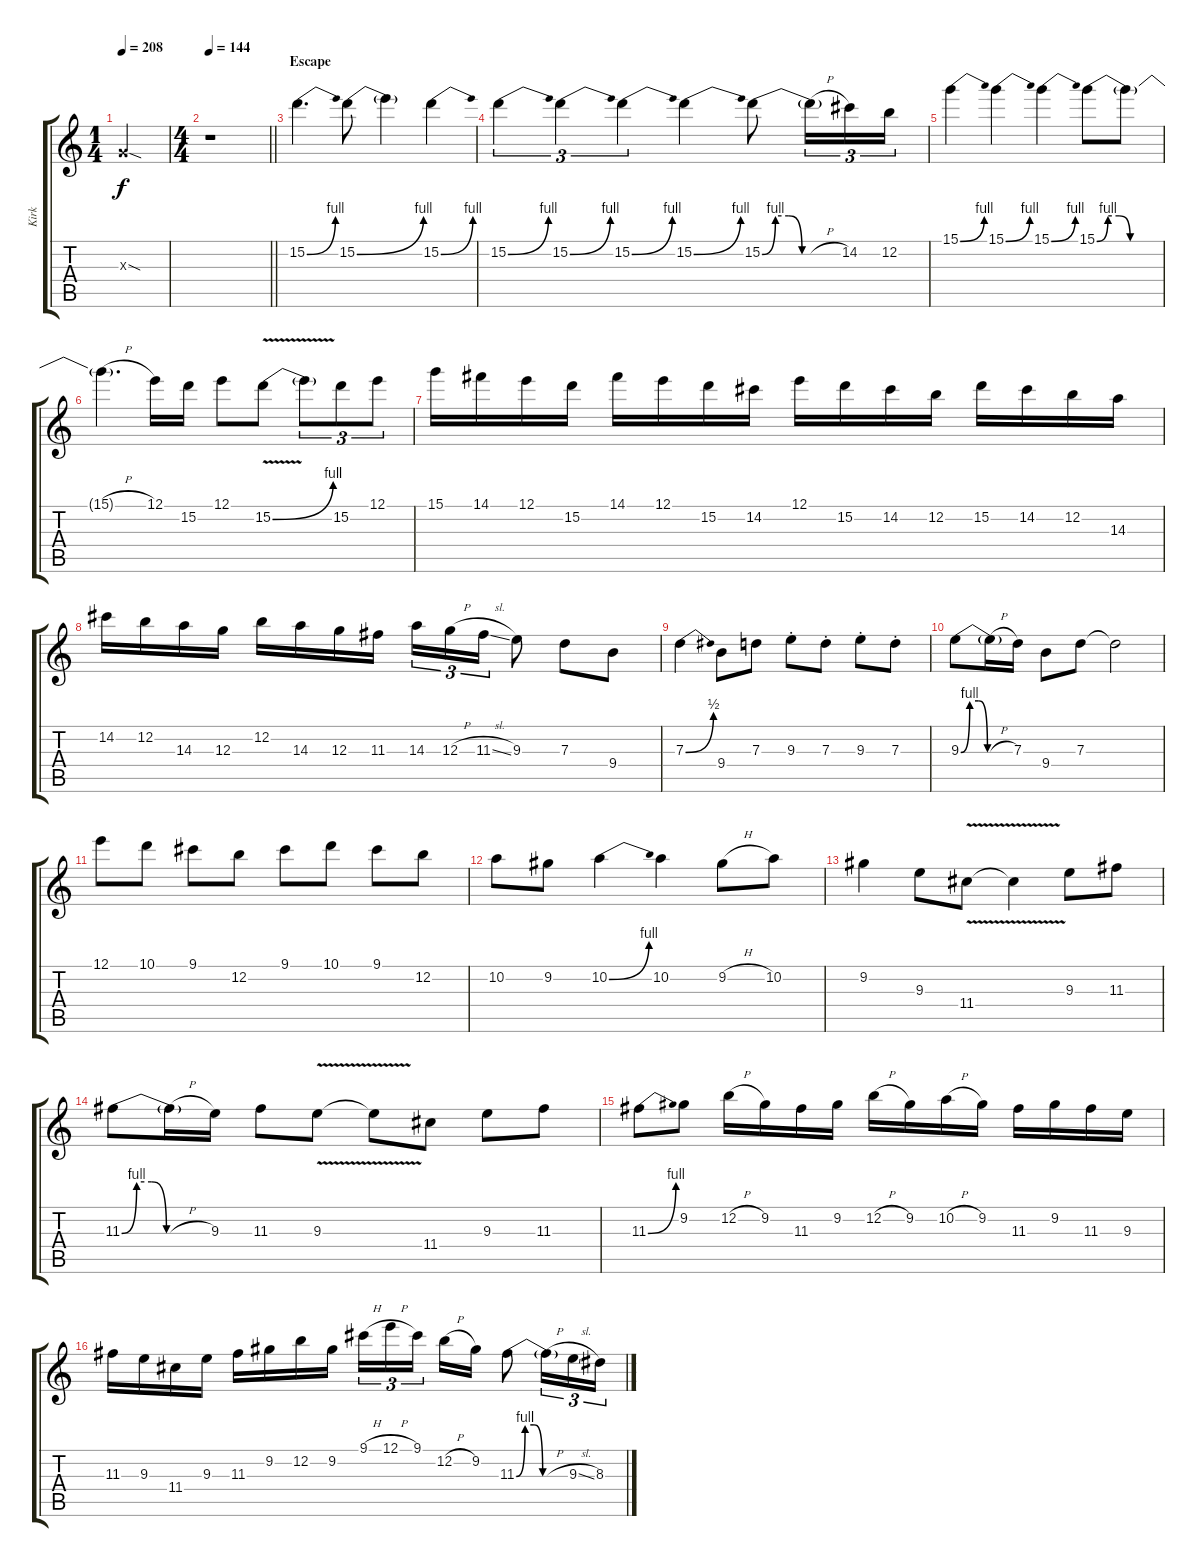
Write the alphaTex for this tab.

\track ("Kirk" "Kirk") {instrument distortionguitar}
\staff {score tabs}
\tuning (E4 B3 G3 D3 A2 E2) {hide}
\ts (1 4)
\tempo 208
\clef g2
\ks c
0.3{sod x}.4{dy f} |
\ts (4 4)
\tempo 144
\barLineRight lightlight
r.1 |
\section ("" "Escape")
15.2{be (bend 0 0 60 4)}.4{d} 15.2{be (bend 0 0 60 4)}.8 15.2{t}.4 15.2{be (bend 0 0 60 4)}.4 |
15.2{be (bend 0 0 60 4)}.4{tu (3 2)} 15.2{be (bend 0 0 60 4)}.4{tu (3 2)} 15.2{be (bend 0 0 60 4)}.4{tu (3 2)} 15.2{be (bend 0 0 60 4)}.4 15.2{be (custom 0 0 10 4 20 4 30 0 60 0)}.8 15.2{h t}.16{tu (3 2)} 14.2.16{tu (3 2)} 12.2.16{tu (3 2)} |
15.1{be (bend 0 0 60 4)}.4 15.1{be (bend 0 0 60 4)}.4 15.1{be (bend 0 0 60 4)}.4 15.1{be (custom 0 0 10 4 20 4 30 0 60 0)}.8 15.1{t}.8 |
15.1{h t}.4{d} 12.1.16 15.2.16 12.1.8 15.2{be (bend 0 0 60 4) v}.8 15.2{t}.8{tu (3 2)} 15.2.8{tu (3 2)} 12.1.8{tu (3 2)} |
15.1.16 14.1.16 12.1.16 15.2.16 14.1.16 12.1.16 15.2.16 14.2.16 12.1.16 15.2.16 14.2.16 12.2.16 15.2.16 14.2.16 12.2.16 14.3.16 |
14.2.16 12.2.16 14.3.16 12.3.16 12.2.16 14.3.16 12.3.16 11.3.16 14.3.16{tu (3 2)} 12.3{h}.16{tu (3 2)} 11.3{sl}.16{tu (3 2)} 9.3.8 7.3.8 9.4.8 |
7.3{be (bend 0 0 60 2)}.4 9.4.8 7.3.8 9.3{st}.8 7.3{st}.8 9.3{st}.8 7.3{st}.8 |
9.3{be (custom 0 0 10 4 20 4 30 0 60 0)}.8 9.3{h t}.16 7.3.16 9.4.8 7.3.8 7.3{t}.2 |
12.1.8 10.1.8 9.1.8 12.2.8 9.1.8 10.1.8 9.1.8 12.2.8 |
10.2.8 9.2.8 10.2{be (bend 0 0 60 4)}.4 10.2.4 9.2{h}.8 10.2.8 |
9.2.4 9.3.8 11.4{v}.8 11.4{t}.4 9.3.8 11.3.8 |
11.3{be (custom 0 0 10 4 20 4 30 0 60 0)}.8 11.3{h t}.16 9.3.16 11.3.8 9.3{v}.8 9.3{t}.8 11.4.8 9.3.8 11.3.8 |
11.3{be (bend 0 0 60 4)}.8 9.2.8 12.2{h}.16 9.2.16 11.3.16 9.2.16 12.2{h}.16 9.2.16 10.2{h}.16 9.2.16 11.3.16 9.2.16 11.3.16 9.3.16 |
11.3.16 9.3.16 11.4.16 9.3.16 11.3.16 9.2.16 12.2.16 9.2.16 9.1{h}.16{tu (3 2)} 12.1{h}.16{tu (3 2)} 9.1.16{tu (3 2) beam splitsecondary} 12.2{h}.16 9.2.16 11.3{be (custom 0 0 10 4 20 4 30 0 60 0)}.8 11.3{h t}.16{tu (3 2)} 9.3{sl}.16{tu (3 2)} 8.3.16{tu (3 2)}
